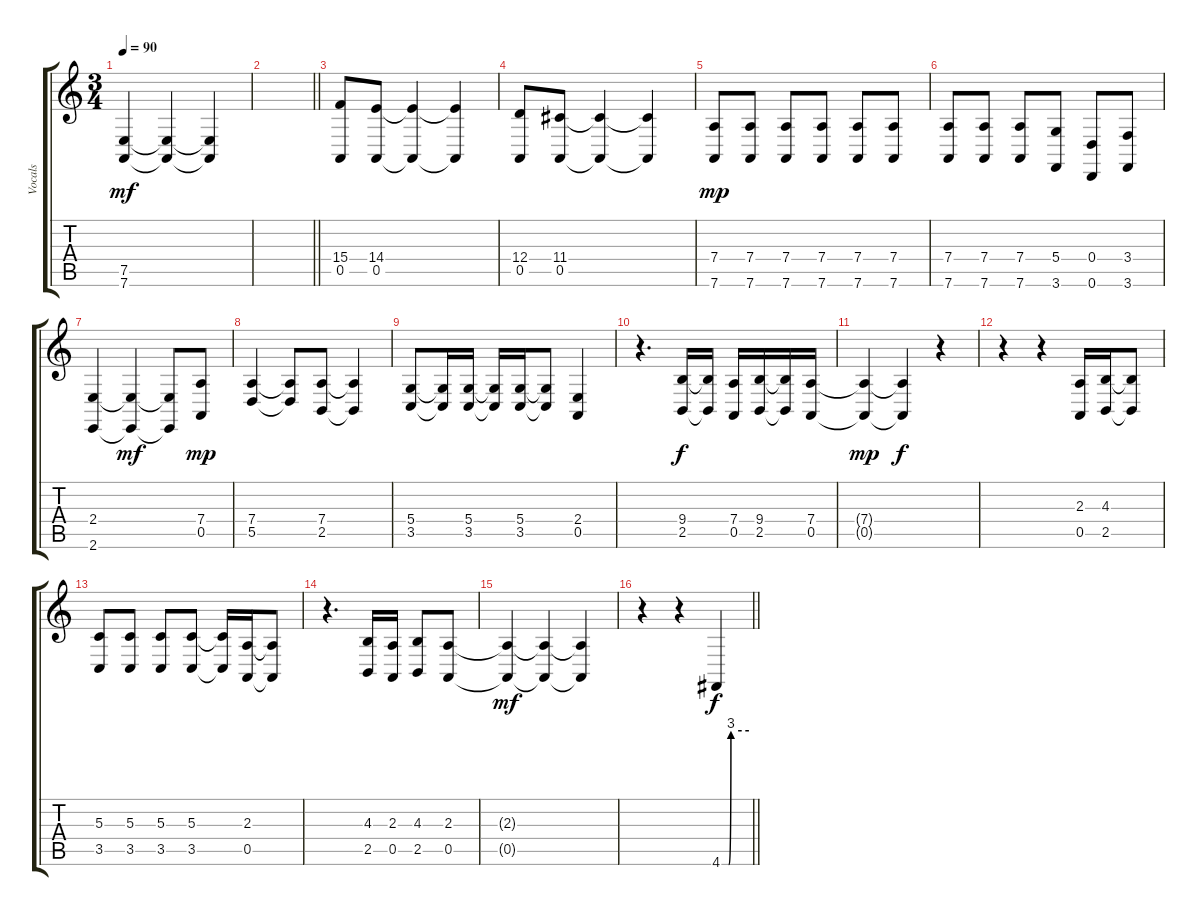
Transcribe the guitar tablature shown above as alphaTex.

\track ("Vocals" "Vocals") {instrument synthvoice}
\staff {score tabs}
\tuning (E4 B3 G3 D3 A2 D2) {hide}
\ts (3 4)
\tempo 90
\clef g2
\ks c
(7.5{t} 7.6{t}).4{dy mf} (7.5{t} 7.6{t}).4 (7.5{t} 7.6{t}).4 |
\barLineRight lightlight
|
\section ("" "")
(15.4 0.5).8 (14.4 0.5).8 (14.4{t} 0.5{t}).4 (14.4{t} 0.5{t}).4 |
(12.4 0.5).8 (11.4 0.5).8 (11.4{t} 0.5{t}).4 (11.4{t} 0.5{t}).4 |
(7.4 7.6).8{dy mp} (7.4 7.6).8 (7.4 7.6).8 (7.4 7.6).8 (7.4 7.6).8 (7.4 7.6).8 |
(7.4 7.6).8 (7.4 7.6).8 (7.4 7.6).8 (5.4 3.6).8 (0.4 0.6).8 (3.4 3.6).8 |
(2.4 2.6).4 (2.4{t} 2.6{t}).4{dy mf} (2.4{t} 2.6{t}).8 (7.4 0.5).8{dy mp} |
(7.4 5.5).4 (7.4{t} 5.5{t}).8 (7.4 2.5).8 (7.4{t} 2.5{t}).4 |
(5.4 3.5).8 (5.4{t} 3.5{t}).16 (5.4 3.5).16 (5.4{t} 3.5{t}).16 (5.4 3.5).16 (5.4{t} 3.5{t}).8 (2.4 0.5).4 |
r.4{d} (9.4 2.5).16{dy f} (9.4{t} 2.5{t}).16 (7.4 0.5).16 (9.4 2.5).16 (9.4{t} 2.5{t}).16 (7.4 0.5).16 |
(7.4{t} 0.5{t}).4{dy mp} (7.4{t} 0.5{t}).4{dy f} r.4 |
r.4 r.4 (2.3 0.5).16 (4.3 2.5).16 (4.3{t} 2.5{t}).8 |
(5.3 3.5).8 (5.3 3.5).8 (5.3 3.5).8 (5.3 3.5).8 (5.3{t} 3.5{t}).16 (2.3 0.5).16 (2.3{t} 0.5{t}).8 |
r.4{d} (4.3 2.5).16 (2.3 0.5).16 (4.3 2.5).8 (2.3 0.5).8 |
(2.3{t} 0.5{t}).4{dy mf} (2.3{t} 0.5{t}).4 (2.3{t} 0.5{t}).4 |
\barLineRight lightlight
r.4 r.4 4.6{be (custom 0 0 15 0 20 12 60 12)}.4{dy f}
